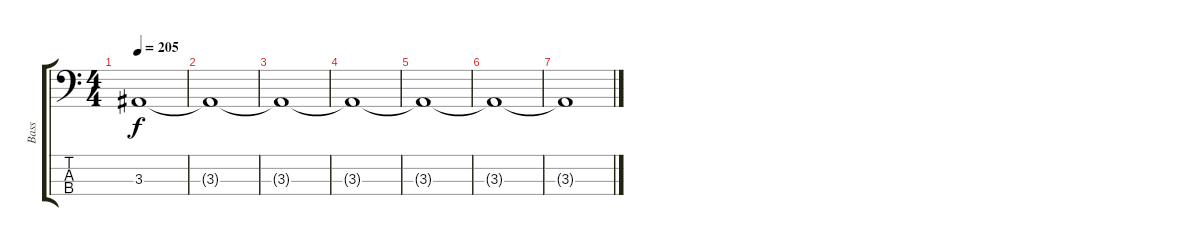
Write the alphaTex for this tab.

\track ("Bass" "Bass") {instrument electricbasspick}
\staff {score tabs}
\tuning (F2 C2 G1 C1) {hide}
\ts (4 4)
\tempo 205
\clef f4
\ks c
3.3{t}.1{dy f} |
3.3{t}.1 |
3.3{t}.1 |
3.3{t}.1 |
3.3{t}.1 |
3.3{t}.1 |
3.3{t}.1
